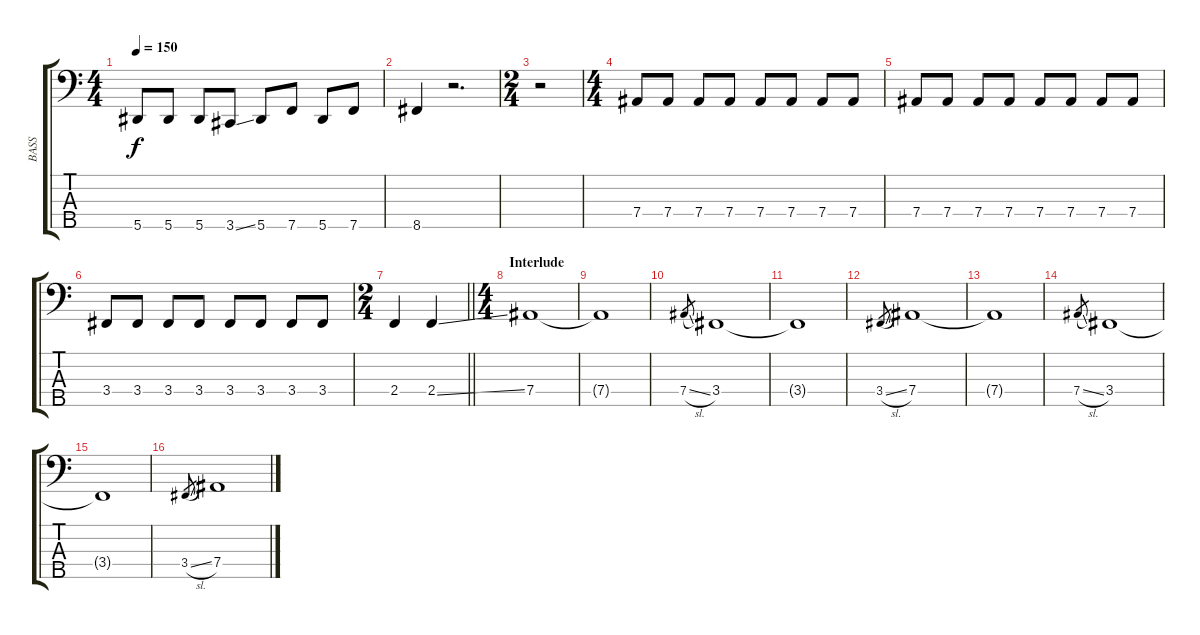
\track ("BASS" "BASS") {instrument electricbassfinger}
\staff {score tabs}
\tuning (Gb2 Db2 Ab1 Eb1 Bb0) {hide}
\ts (4 4)
\tempo 150
\clef f4
\ks c
5.5.8{dy f} 5.5.8 5.5.8 3.5{ss}.8 5.5.8 7.5.8 5.5.8 7.5.8 |
8.5.4 r.2{d} |
\ts (2 4)
r.2 |
\ts (4 4)
7.4.8 7.4.8 7.4.8 7.4.8 7.4.8 7.4.8 7.4.8 7.4.8 |
7.4.8 7.4.8 7.4.8 7.4.8 7.4.8 7.4.8 7.4.8 7.4.8 |
3.4.8 3.4.8 3.4.8 3.4.8 3.4.8 3.4.8 3.4.8 3.4.8 |
\ts (2 4)
\barLineRight lightlight
2.4.4 2.4{ss}.4 |
\ts (4 4)
\section ("" "Interlude")
7.4.1 |
7.4{t}.1 |
7.4{sl}.8{gr} 3.4.1 |
3.4{t}.1 |
3.4{sl}.8{gr} 7.4.1 |
7.4{t}.1 |
7.4{sl}.8{gr} 3.4.1 |
3.4{t}.1 |
3.4{sl}.8{gr} 7.4.1
